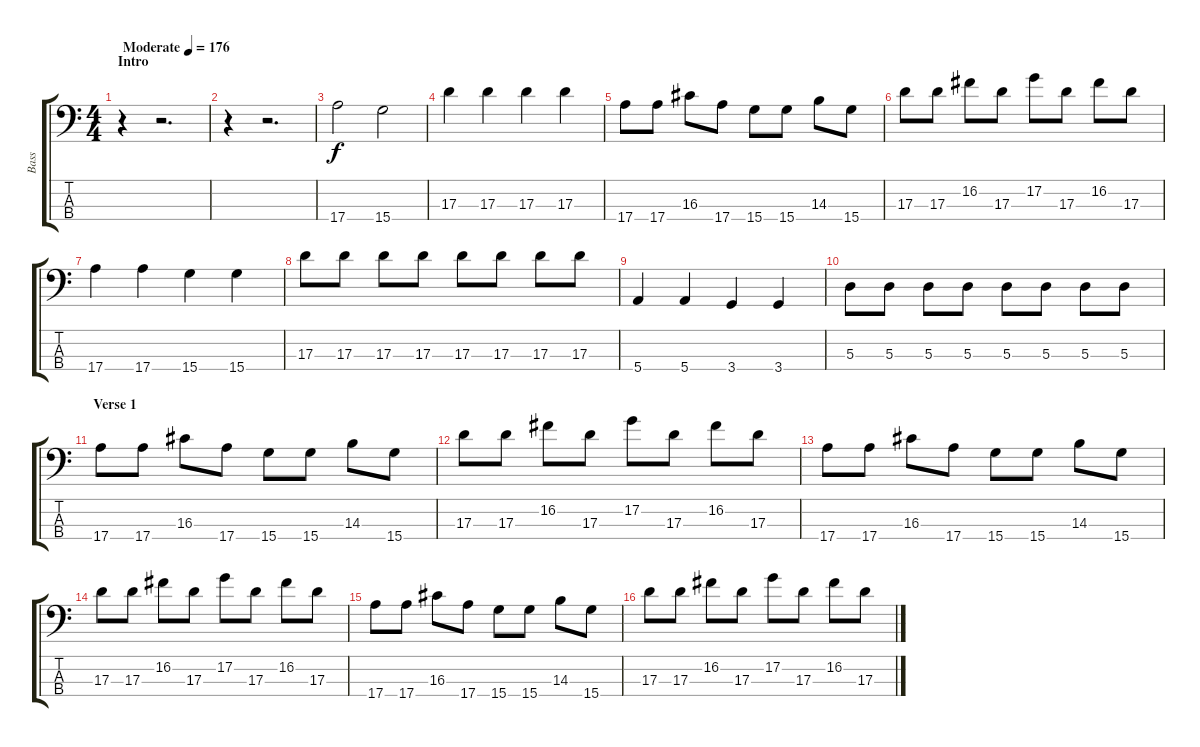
\track ("Bass" "Bass") {instrument electricbassfinger}
\staff {score tabs}
\tuning (G2 D2 A1 E1) {hide}
\ts (4 4)
\section ("" "Intro")
\tempo (176 "Moderate")
\clef f4
\ks c
r.4{dy f instrument electricbassfinger} r.2{d} |
r.4 r.2{d} |
17.4.2 15.4.2 |
17.3.4 17.3.4 17.3.4 17.3.4 |
17.4.8 17.4.8 16.3.8 17.4.8 15.4.8 15.4.8 14.3.8 15.4.8 |
17.3.8 17.3.8 16.2.8 17.3.8 17.2.8 17.3.8 16.2.8 17.3.8 |
17.4.4 17.4.4 15.4.4 15.4.4 |
17.3.8 17.3.8 17.3.8 17.3.8 17.3.8 17.3.8 17.3.8 17.3.8 |
5.4.4 5.4.4 3.4.4 3.4.4 |
5.3.8 5.3.8 5.3.8 5.3.8 5.3.8 5.3.8 5.3.8 5.3.8 |
\section ("" "Verse 1")
17.4.8 17.4.8 16.3.8 17.4.8 15.4.8 15.4.8 14.3.8 15.4.8 |
17.3.8 17.3.8 16.2.8 17.3.8 17.2.8 17.3.8 16.2.8 17.3.8 |
17.4.8 17.4.8 16.3.8 17.4.8 15.4.8 15.4.8 14.3.8 15.4.8 |
17.3.8 17.3.8 16.2.8 17.3.8 17.2.8 17.3.8 16.2.8 17.3.8 |
17.4.8 17.4.8 16.3.8 17.4.8 15.4.8 15.4.8 14.3.8 15.4.8 |
17.3.8 17.3.8 16.2.8 17.3.8 17.2.8 17.3.8 16.2.8 17.3.8
